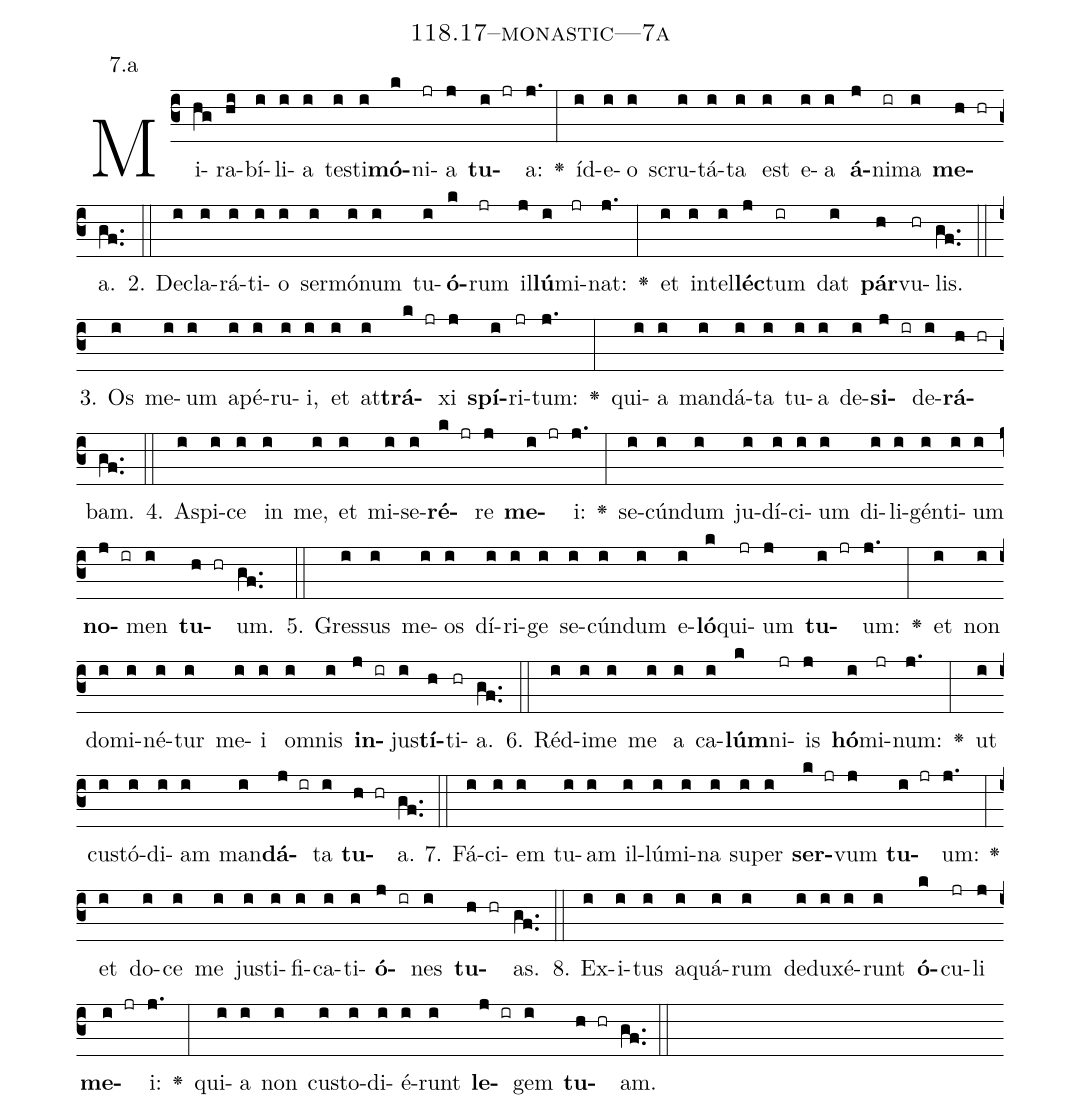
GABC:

name: 118.17--monastic---7a;
annotation: 7.a;
%%
(c3)Mi(hg)ra(hi)bí(i)li(i)a(i) tes(i)ti(i)<b>mó</b>(k)ni(jr)a(j) <b>tu</b>(i jr)a:(j.) <v>\greheightstar</v>(:) íd(i)e(i)o(i) scru(i)tá(i)ta(i) est(i) e(i)a(i) <b>á</b>(j)ni(ir)ma(i) <b>me</b>(h hr)a.(gf..) (::)
2. De(i)cla(i)rá(i)ti(i)o(i) ser(i)mó(i)num(i) tu(i)<b>ó</b>(k)rum(jr) il(j)<b>lú</b>(i)mi(jr)nat:(j.) <v>\greheightstar</v>(:) et(i) in(i)tel(i)<b>léc</b>(j)tum(ir) dat(i) <b>pár</b>(h)vu(hr)lis.(gf..) (::)
3. Os(i) me(i)um(i) a(i)pé(i)ru(i)i,(i) et(i) at(i)<b>trá</b>(k jr)xi(j) <b>spí</b>(i)ri(jr)tum:(j.) <v>\greheightstar</v>(:) qui(i)a(i) man(i)dá(i)ta(i) tu(i)a(i) de(i)<b>si</b>(j ir)de(i)<b>rá</b>(h hr)bam.(gf..) (::)
4. A(i)spi(i)ce(i) in(i) me,(i) et(i) mi(i)se(i)<b>ré</b>(k jr)re(j) <b>me</b>(i jr)i:(j.) <v>\greheightstar</v>(:) se(i)cún(i)dum(i) ju(i)dí(i)ci(i)um(i) di(i)li(i)gén(i)ti(i)um(i) <b>no</b>(j ir)men(i) <b>tu</b>(h hr)um.(gf..) (::)
5. Gres(i)sus(i) me(i)os(i) dí(i)ri(i)ge(i) se(i)cún(i)dum(i) e(i)<b>ló</b>(k)qui(jr)um(j) <b>tu</b>(i jr)um:(j.) <v>\greheightstar</v>(:) et(i) non(i) do(i)mi(i)né(i)tur(i) me(i)i(i) om(i)nis(i) <b>in</b>(j ir)jus(i)<b>tí</b>(h)ti(hr)a.(gf..) (::)
6. Réd(i)i(i)me(i) me(i) a(i) ca(i)<b>lúm</b>(k)ni(jr)is(j) <b>hó</b>(i)mi(jr)num:(j.) <v>\greheightstar</v>(:) ut(i) cus(i)tó(i)di(i)am(i) man(i)<b>dá</b>(j ir)ta(i) <b>tu</b>(h hr)a.(gf..) (::)
7. Fá(i)ci(i)em(i) tu(i)am(i) il(i)lú(i)mi(i)na(i) su(i)per(i) <b>ser</b>(k jr)vum(j) <b>tu</b>(i jr)um:(j.) <v>\greheightstar</v>(:) et(i) do(i)ce(i) me(i) jus(i)ti(i)fi(i)ca(i)ti(i)<b>ó</b>(j ir)nes(i) <b>tu</b>(h hr)as.(gf..) (::)
8. Ex(i)i(i)tus(i) a(i)quá(i)rum(i) de(i)du(i)xé(i)runt(i) <b>ó</b>(k)cu(jr)li(j) <b>me</b>(i jr)i:(j.) <v>\greheightstar</v>(:) qui(i)a(i) non(i) cus(i)to(i)di(i)é(i)runt(i) <b>le</b>(j ir)gem(i) <b>tu</b>(h hr)am.(gf..) (::)
